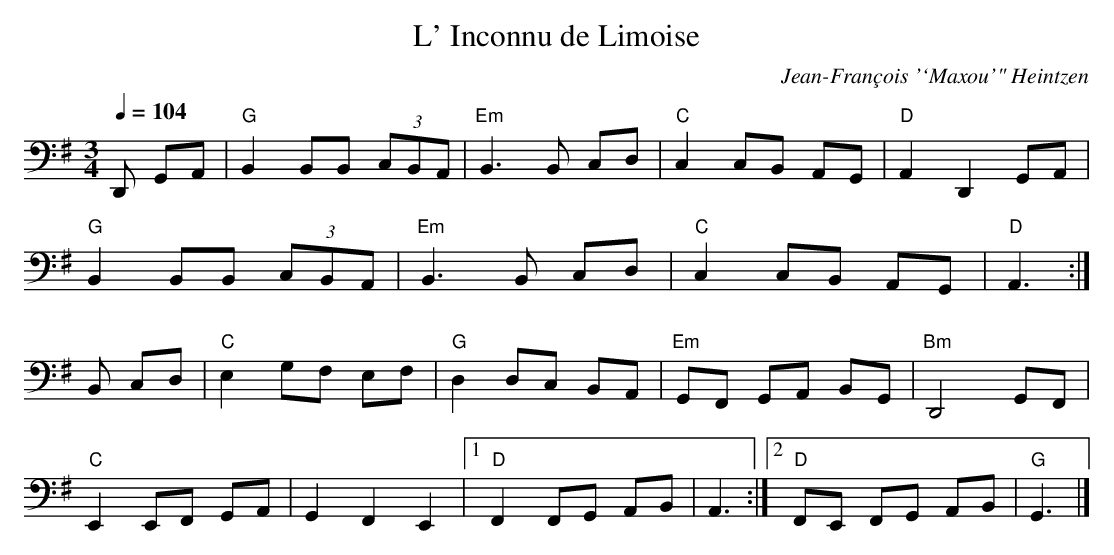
X:1
T: Inconnu de Limoise, L'
C: Jean-Fran\,cois \'`Maxou\'" Heintzen
M: 3/4
L: 1/8
Q: 1/4=104
K: G clef=bass middle=d
D GA | "G" B2 BB (3cBA | "Em" B3 B cd | "C" c2 cB AG | "D" A2 D2 GA |
       "G" B2 BB (3cBA | "Em" B3 B cd | "C" c2 cB AG | "D" A3 :|
B cd | "C" e2 gf ef | "G" d2 dc BA | "Em" GF GA BG | "Bm" D4 GF |
       "C" E2 EF GA | G2F2 E2 |\
       [1 "D" F2 FG AB | A3 :|\
       [2 "D" FE FG AB | "G" G3 |]
